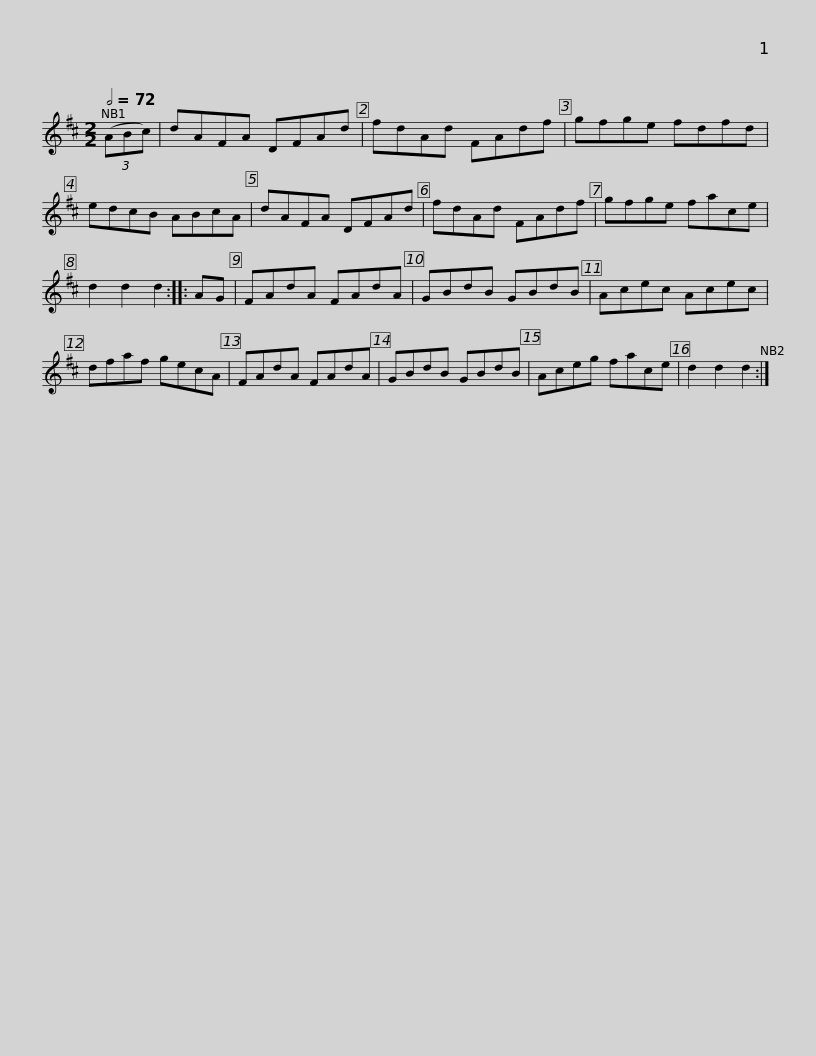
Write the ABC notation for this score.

X:1
L:1/8
Q:1/2=72
M:2/2
I:linebreak $
K:D
V:1 treble
V:1
 (3(ABc) | dAFA DFAd | fdAd FAdf | gfge fdfd | edcB ABcA | %5
 dAFA DFAd |$ fdAd FAdf | gfge face | d2 d2 d2 :: AG | %10
 FAdA FAdA | GBdB GBdB |$ Acec Acec | dfaf gecA | FAdA FAdA | %15
 GBdB GBdB | Aceg face | d2 d2 d2 :| %18
